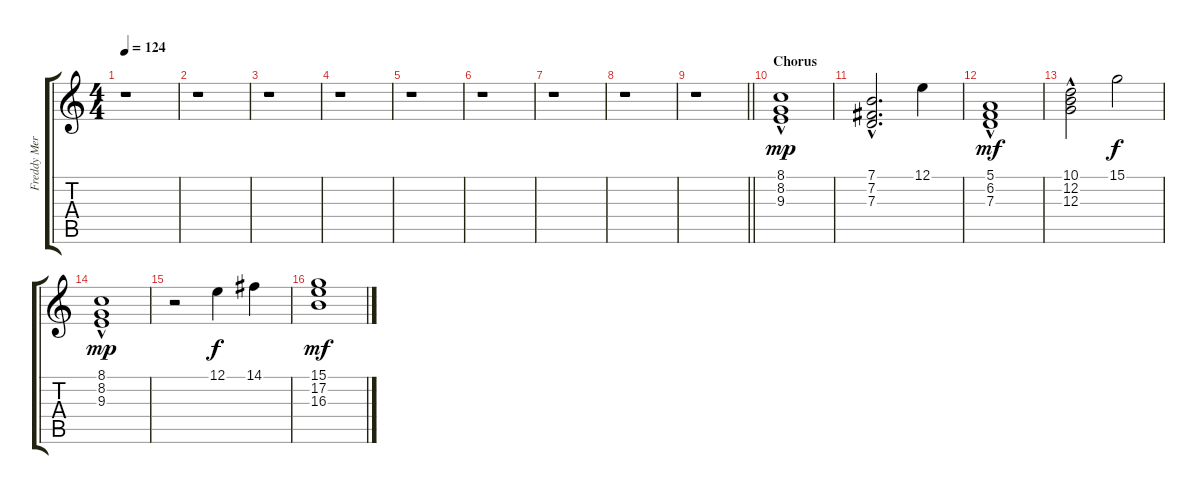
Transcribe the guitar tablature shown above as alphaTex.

\track ("Freddy Mercury / Synths." "Freddy Mer") {instrument pad7halo}
\staff {score tabs}
\tuning (E4 B3 G3 D3 A2 E2) {hide}
\ts (4 4)
\tempo 124
\clef g2
\ks c
r.1{dy mf} |
r.1 |
r.1 |
r.1 |
r.1 |
r.1 |
r.1 |
r.1 |
\barLineRight lightlight
r.1 |
\section ("" "Chorus")
(8.1 8.2 9.3{hac}).1{dy mp} |
(7.1{hac} 7.2 7.3{hac}).2{d} 12.1.4 |
(5.1 6.2{hac} 7.3).1{dy mf} |
(10.1 12.2 12.3{hac}).2 15.1.2{dy f} |
(8.1 8.2 9.3{hac}).1{dy mp} |
r.2 12.1.4{dy f} 14.1.4 |
(15.1 17.2 16.3).1{dy mf}
